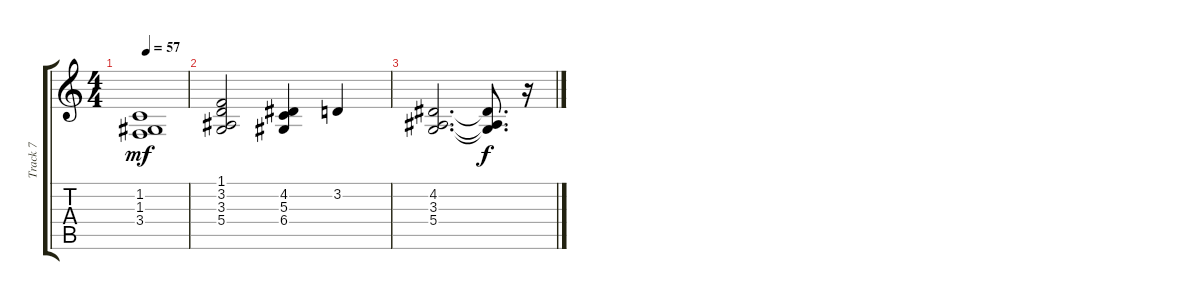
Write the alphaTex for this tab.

\track ("Track 7" "Track 7") {instrument pad2warm}
\staff {score tabs}
\tuning (E4 B3 G3 D3 A2 E2) {hide}
\ts (4 4)
\tempo 57
\clef g2
\ks c
(1.2 1.3 3.4).1{dy mf} |
(1.1 3.2 3.3 5.4).2 (4.2 5.3 6.4).4 3.2.4 |
(4.2 3.3 5.4).2{d} (4.2{t} 3.3{t} 5.4{t}).8{d dy f} r.16
